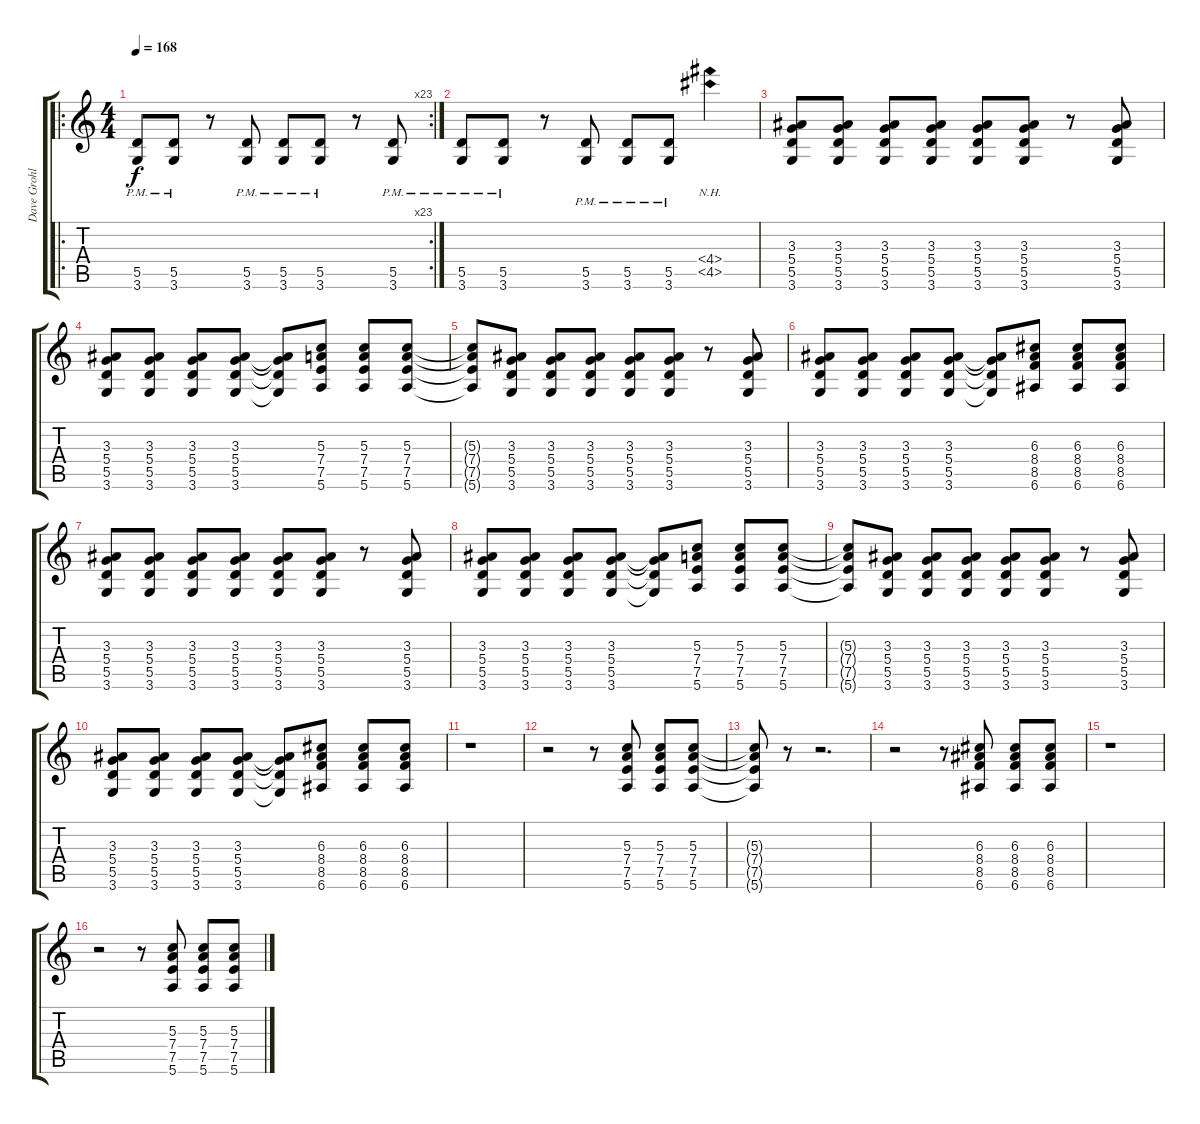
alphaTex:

\track ("Dave Grohl" "Dave Grohl") {instrument distortionguitar}
\staff {score tabs}
\tuning (E4 B3 G3 D3 A2 E2) {hide}
\ro
\rc 23
\ts (4 4)
\tempo 168
\clef g2
\ks c
(5.5{pm} 3.6{pm}).8{dy f instrument distortionguitar} (5.5{pm} 3.6{pm}).8 r.8 (5.5{pm} 3.6{pm}).8 (5.5{pm} 3.6{pm}).8 (5.5{pm} 3.6{pm}).8 r.8 (5.5{pm} 3.6{pm}).8 |
(5.5{pm} 3.6{pm}).8 (5.5{pm} 3.6{pm}).8 r.8 (5.5{pm} 3.6{pm}).8 (5.5{pm} 3.6{pm}).8 (5.5{pm} 3.6{pm}).8 (4.4{nh} 4.5{nh}).4 |
(3.3 5.4 5.5 3.6).8 (3.3 5.4 5.5 3.6).8 (3.3 5.4 5.5 3.6).8 (3.3 5.4 5.5 3.6).8 (3.3 5.4 5.5 3.6).8 (3.3 5.4 5.5 3.6).8 r.8 (3.3 5.4 5.5 3.6).8 |
(3.3 5.4 5.5 3.6).8 (3.3 5.4 5.5 3.6).8 (3.3 5.4 5.5 3.6).8 (3.3 5.4 5.5 3.6).8 (3.3{t} 5.4{t} 5.5{t} 3.6{t}).8 (5.3 7.4 7.5 5.6).8 (5.3 7.4 7.5 5.6).8 (5.3 7.4 7.5 5.6).8 |
(5.3{t} 7.4{t} 7.5{t} 5.6{t}).8 (3.3 5.4 5.5 3.6).8 (3.3 5.4 5.5 3.6).8 (3.3 5.4 5.5 3.6).8 (3.3 5.4 5.5 3.6).8 (3.3 5.4 5.5 3.6).8 r.8 (3.3 5.4 5.5 3.6).8 |
(3.3 5.4 5.5 3.6).8 (3.3 5.4 5.5 3.6).8 (3.3 5.4 5.5 3.6).8 (3.3 5.4 5.5 3.6).8 (3.3{t} 5.4{t} 5.5{t} 3.6{t}).8 (6.3 8.4 8.5 6.6).8 (6.3 8.4 8.5 6.6).8 (6.3 8.4 8.5 6.6).8 |
(3.3 5.4 5.5 3.6).8 (3.3 5.4 5.5 3.6).8 (3.3 5.4 5.5 3.6).8 (3.3 5.4 5.5 3.6).8 (3.3 5.4 5.5 3.6).8 (3.3 5.4 5.5 3.6).8 r.8 (3.3 5.4 5.5 3.6).8 |
(3.3 5.4 5.5 3.6).8 (3.3 5.4 5.5 3.6).8 (3.3 5.4 5.5 3.6).8 (3.3 5.4 5.5 3.6).8 (3.3{t} 5.4{t} 5.5{t} 3.6{t}).8 (5.3 7.4 7.5 5.6).8 (5.3 7.4 7.5 5.6).8 (5.3 7.4 7.5 5.6).8 |
(5.3{t} 7.4{t} 7.5{t} 5.6{t}).8 (3.3 5.4 5.5 3.6).8 (3.3 5.4 5.5 3.6).8 (3.3 5.4 5.5 3.6).8 (3.3 5.4 5.5 3.6).8 (3.3 5.4 5.5 3.6).8 r.8 (3.3 5.4 5.5 3.6).8 |
(3.3 5.4 5.5 3.6).8 (3.3 5.4 5.5 3.6).8 (3.3 5.4 5.5 3.6).8 (3.3 5.4 5.5 3.6).8 (3.3{t} 5.4{t} 5.5{t} 3.6{t}).8 (6.3 8.4 8.5 6.6).8 (6.3 8.4 8.5 6.6).8 (6.3 8.4 8.5 6.6).8 |
r.1 |
r.2 r.8 (5.3 7.4 7.5 5.6).8 (5.3 7.4 7.5 5.6).8 (5.3 7.4 7.5 5.6).8 |
(5.3{t} 7.4{t} 7.5{t} 5.6{t}).8 r.8 r.2{d} |
r.2 r.8 (6.3 8.4 8.5 6.6).8 (6.3 8.4 8.5 6.6).8 (6.3 8.4 8.5 6.6).8 |
r.1 |
r.2 r.8 (5.3 7.4 7.5 5.6).8 (5.3 7.4 7.5 5.6).8 (5.3 7.4 7.5 5.6).8
